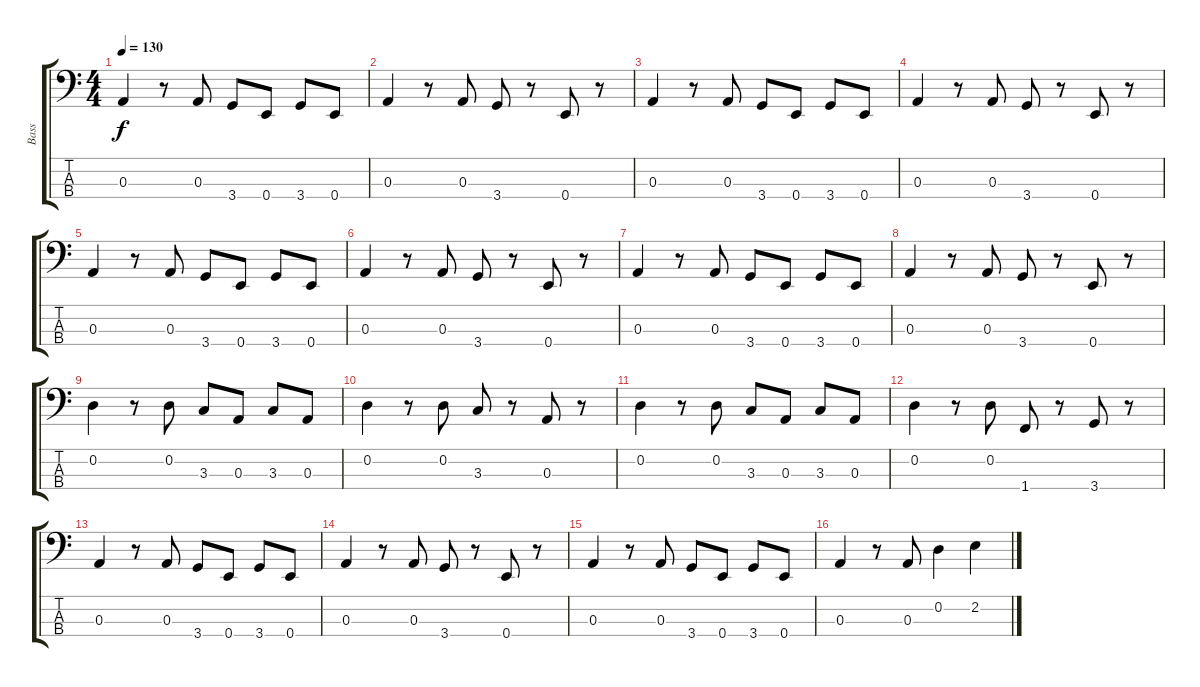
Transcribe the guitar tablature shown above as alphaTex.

\track ("Bass" "Bass") {instrument synthbass2}
\staff {score tabs}
\tuning (G2 D2 A1 E1) {hide}
\ts (4 4)
\tempo 130
\clef f4
\ks c
0.3.4{dy f} r.8 0.3.8 3.4.8 0.4.8 3.4.8 0.4.8 |
0.3.4 r.8 0.3.8 3.4.8 r.8 0.4.8 r.8 |
0.3.4 r.8 0.3.8 3.4.8 0.4.8 3.4.8 0.4.8 |
0.3.4 r.8 0.3.8 3.4.8 r.8 0.4.8 r.8 |
0.3.4 r.8 0.3.8 3.4.8 0.4.8 3.4.8 0.4.8 |
0.3.4 r.8 0.3.8 3.4.8 r.8 0.4.8 r.8 |
0.3.4 r.8 0.3.8 3.4.8 0.4.8 3.4.8 0.4.8 |
0.3.4 r.8 0.3.8 3.4.8 r.8 0.4.8 r.8 |
0.2.4 r.8 0.2.8 3.3.8 0.3.8 3.3.8 0.3.8 |
0.2.4 r.8 0.2.8 3.3.8 r.8 0.3.8 r.8 |
0.2.4 r.8 0.2.8 3.3.8 0.3.8 3.3.8 0.3.8 |
0.2.4 r.8 0.2.8 1.4.8 r.8 3.4.8 r.8 |
0.3.4 r.8 0.3.8 3.4.8 0.4.8 3.4.8 0.4.8 |
0.3.4 r.8 0.3.8 3.4.8 r.8 0.4.8 r.8 |
0.3.4 r.8 0.3.8 3.4.8 0.4.8 3.4.8 0.4.8 |
0.3.4 r.8 0.3.8 0.2.4 2.2.4
